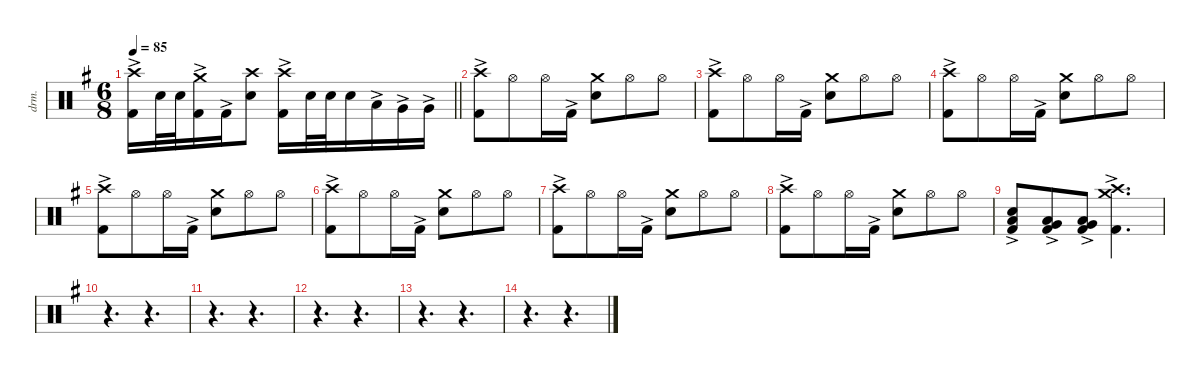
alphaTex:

\defaultSystemsLayout 4
\hideDynamics
\bracketExtendMode nobrackets
\otherSystemsTrackNameOrientation horizontal
\track ("Josh Freese" "drm.") {instrument percussion}
\staff {score}
\articulation defaults
\ts (6 8)
\tempo 85
\clef neutral
\barLineRight lightlight
\ks eminor
("Crash high (hit)"{acc forcenatural} "Kick (hit) 2"{ac acc forcenatural}).16{dy f} "Snare (hit) 2"{acc forcenatural}.32 "Snare (hit) 2"{acc forcenatural}.32 ("Crash medium (hit)"{acc forcenatural} "Kick (hit) 2"{ac acc forcenatural}).16 "Kick (hit) 2"{ac acc forcenatural}.16 ("Crash high (hit)"{acc forcenatural} "Snare (hit) 2"{acc forcenatural}).8 ("Crash high (hit)"{acc forcenatural} "Kick (hit) 2"{ac acc forcenatural}).16 "Snare (hit) 2"{acc forcenatural}.32 "Snare (hit) 2"{acc forcenatural}.32 "Snare (hit) 2"{acc forcenatural}.16 "Low Tom (hit)"{ac acc forcenatural}.16 "Very Low Tom (hit)"{ac acc forcenatural}.16 "Very Low Tom (hit)"{ac acc forcenatural}.16 |
("Crash high (hit)"{acc forcenatural} "Kick (hit) 2"{ac acc forcenatural}).8 "Hi-Hat (open)"{acc forcenatural}.8 "Hi-Hat (open)"{acc forcenatural}.16 "Kick (hit) 2"{ac acc forcenatural}.16 ("Crash medium (hit)"{acc forcenatural} "Snare (hit) 2"{acc forcenatural}).8 "Hi-Hat (open)"{acc forcenatural}.8 "Hi-Hat (open)"{acc forcenatural}.8 |
("Crash high (hit)"{acc forcenatural} "Kick (hit) 2"{ac acc forcenatural}).8 "Hi-Hat (open)"{acc forcenatural}.8 "Hi-Hat (open)"{acc forcenatural}.16 "Kick (hit) 2"{ac acc forcenatural}.16 ("Crash medium (hit)"{acc forcenatural} "Snare (hit) 2"{acc forcenatural}).8 "Hi-Hat (open)"{acc forcenatural}.8 "Hi-Hat (open)"{acc forcenatural}.8 |
("Crash high (hit)"{acc forcenatural} "Kick (hit) 2"{ac acc forcenatural}).8 "Hi-Hat (open)"{acc forcenatural}.8 "Hi-Hat (open)"{acc forcenatural}.16 "Kick (hit) 2"{ac acc forcenatural}.16 ("Crash medium (hit)"{acc forcenatural} "Snare (hit) 2"{acc forcenatural}).8 "Hi-Hat (open)"{acc forcenatural}.8 "Hi-Hat (open)"{acc forcenatural}.8 |
("Crash high (hit)"{acc forcenatural} "Kick (hit) 2"{ac acc forcenatural}).8 "Hi-Hat (open)"{acc forcenatural}.8 "Hi-Hat (open)"{acc forcenatural}.16 "Kick (hit) 2"{ac acc forcenatural}.16 ("Crash medium (hit)"{acc forcenatural} "Snare (hit) 2"{acc forcenatural}).8 "Hi-Hat (open)"{acc forcenatural}.8 "Hi-Hat (open)"{acc forcenatural}.8 |
("Crash high (hit)"{acc forcenatural} "Kick (hit) 2"{ac acc forcenatural}).8 "Hi-Hat (open)"{acc forcenatural}.8 "Hi-Hat (open)"{acc forcenatural}.16 "Kick (hit) 2"{ac acc forcenatural}.16 ("Crash medium (hit)"{acc forcenatural} "Snare (hit) 2"{acc forcenatural}).8 "Hi-Hat (open)"{acc forcenatural}.8 "Hi-Hat (open)"{acc forcenatural}.8 |
("Crash high (hit)"{acc forcenatural} "Kick (hit) 2"{ac acc forcenatural}).8 "Hi-Hat (open)"{acc forcenatural}.8 "Hi-Hat (open)"{acc forcenatural}.16 "Kick (hit) 2"{ac acc forcenatural}.16 ("Crash medium (hit)"{acc forcenatural} "Snare (hit) 2"{acc forcenatural}).8 "Hi-Hat (open)"{acc forcenatural}.8 "Hi-Hat (open)"{acc forcenatural}.8 |
("Crash high (hit)"{acc forcenatural} "Kick (hit) 2"{ac acc forcenatural}).8 "Hi-Hat (open)"{acc forcenatural}.8 "Hi-Hat (open)"{acc forcenatural}.16 "Kick (hit) 2"{ac acc forcenatural}.16 ("Crash medium (hit)"{acc forcenatural} "Snare (hit) 2"{acc forcenatural}).8 "Hi-Hat (open)"{acc forcenatural}.8 "Hi-Hat (open)"{acc forcenatural}.8 |
("Low Tom (hit)"{ac acc forcenatural} "Snare (hit) 2"{ac acc forcenatural} "Kick (hit) 2"{ac acc forcenatural}).8 ("Low Tom (hit)"{ac acc forcenatural} "Very Low Tom (hit)"{ac acc forcenatural} "Kick (hit) 2"{ac acc forcenatural}).8 ("Very Low Tom (hit)"{ac acc forcenatural} "Low Floor Tom (hit)"{ac acc forcenatural} "Kick (hit) 2"{ac acc forcenatural}).8 ("Crash high (hit)"{ac acc forcenatural} "Crash medium (hit)"{ac acc forcenatural} "Kick (hit) 2"{ac acc forcenatural}).4{d} |
r.4{d} r.4{d} |
r.4{d} r.4{d} |
r.4{d} r.4{d} |
r.4{d} r.4{d} |
r.4{d} r.4{d}
